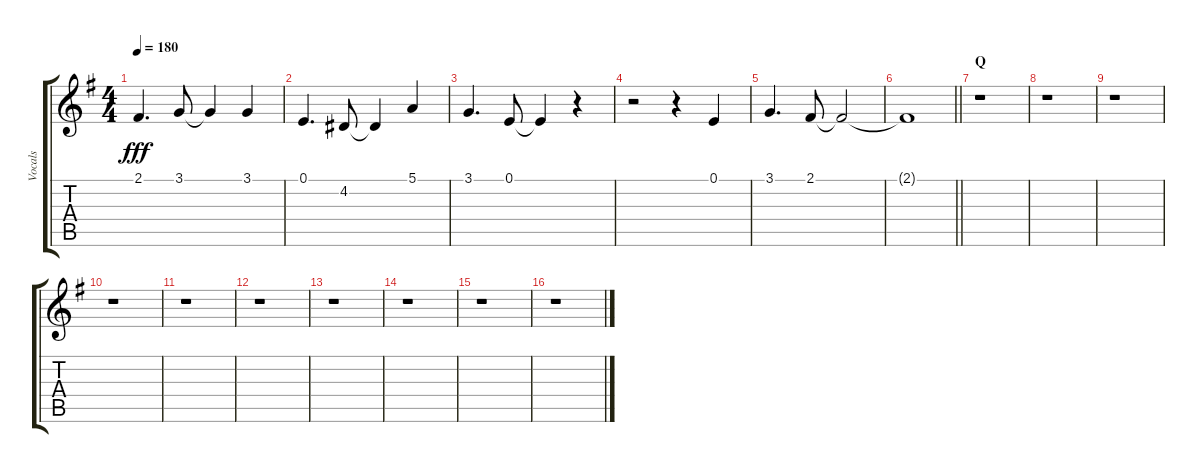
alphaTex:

\track ("Vocals" "Vocals") {instrument voiceoohs}
\staff {score tabs}
\tuning (E4 B3 G3 D3 A2 E2) {hide}
\ts (4 4)
\tempo 180
\clef g2
\ks g
2.1.4{d dy fff} 3.1.8 3.1{t}.4 3.1.4 |
0.1.4{d} 4.2.8 4.2{t}.4 5.1.4 |
3.1.4{d} 0.1.8 0.1{t}.4 r.4 |
r.2 r.4 0.1.4 |
3.1.4{d} 2.1.8 2.1{t}.2 |
\barLineRight lightlight
2.1{t}.1 |
\section ("" "Q")
r.1 |
r.1 |
r.1 |
r.1 |
r.1 |
r.1 |
r.1 |
r.1 |
r.1 |
r.1
